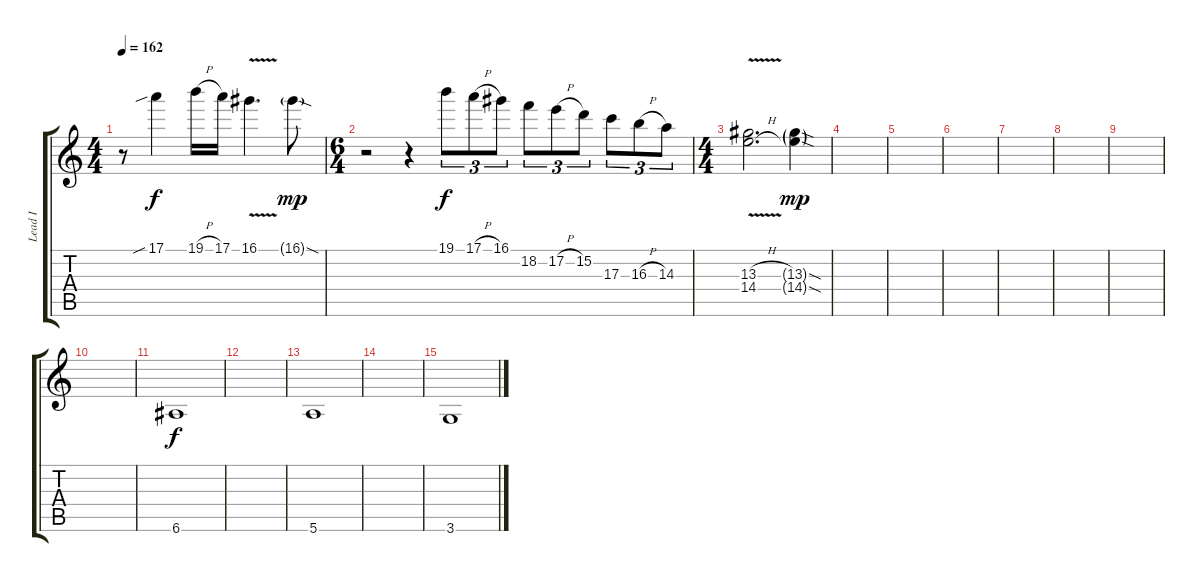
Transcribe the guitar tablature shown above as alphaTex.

\track ("Lead I" "Lead I") {instrument distortionguitar}
\staff {score tabs}
\tuning (E4 B3 G3 D3 A2 E2) {hide}
\ts (4 4)
\tempo 162
\clef g2
\ks c
r.8{dy f} 17.1{sib}.4 19.1{h}.16 17.1.16 16.1{v}.4{d} 16.1{sod g}.8{dy mp} |
\ts (6 4)
r.2 r.4 19.1.8{tu (3 2) dy f} 17.1{h}.8{tu (3 2)} 16.1.8{tu (3 2)} 18.2.8{tu (3 2)} 17.2{h}.8{tu (3 2)} 15.2.8{tu (3 2)} 17.3.8{tu (3 2)} 16.3{h}.8{tu (3 2)} 14.3.8{tu (3 2)} |
\ts (4 4)
(13.3{v h} 14.4{v h}).2{d} (13.3{sod g} 14.4{sod g}).4{dy mp} |
|
|
|
|
|
|
|
6.6.1{dy f volume 16 instrument tinklebell} |
|
5.6.1{volume 16 instrument tinklebell} |
|
3.6.1{volume 16 instrument tinklebell}
